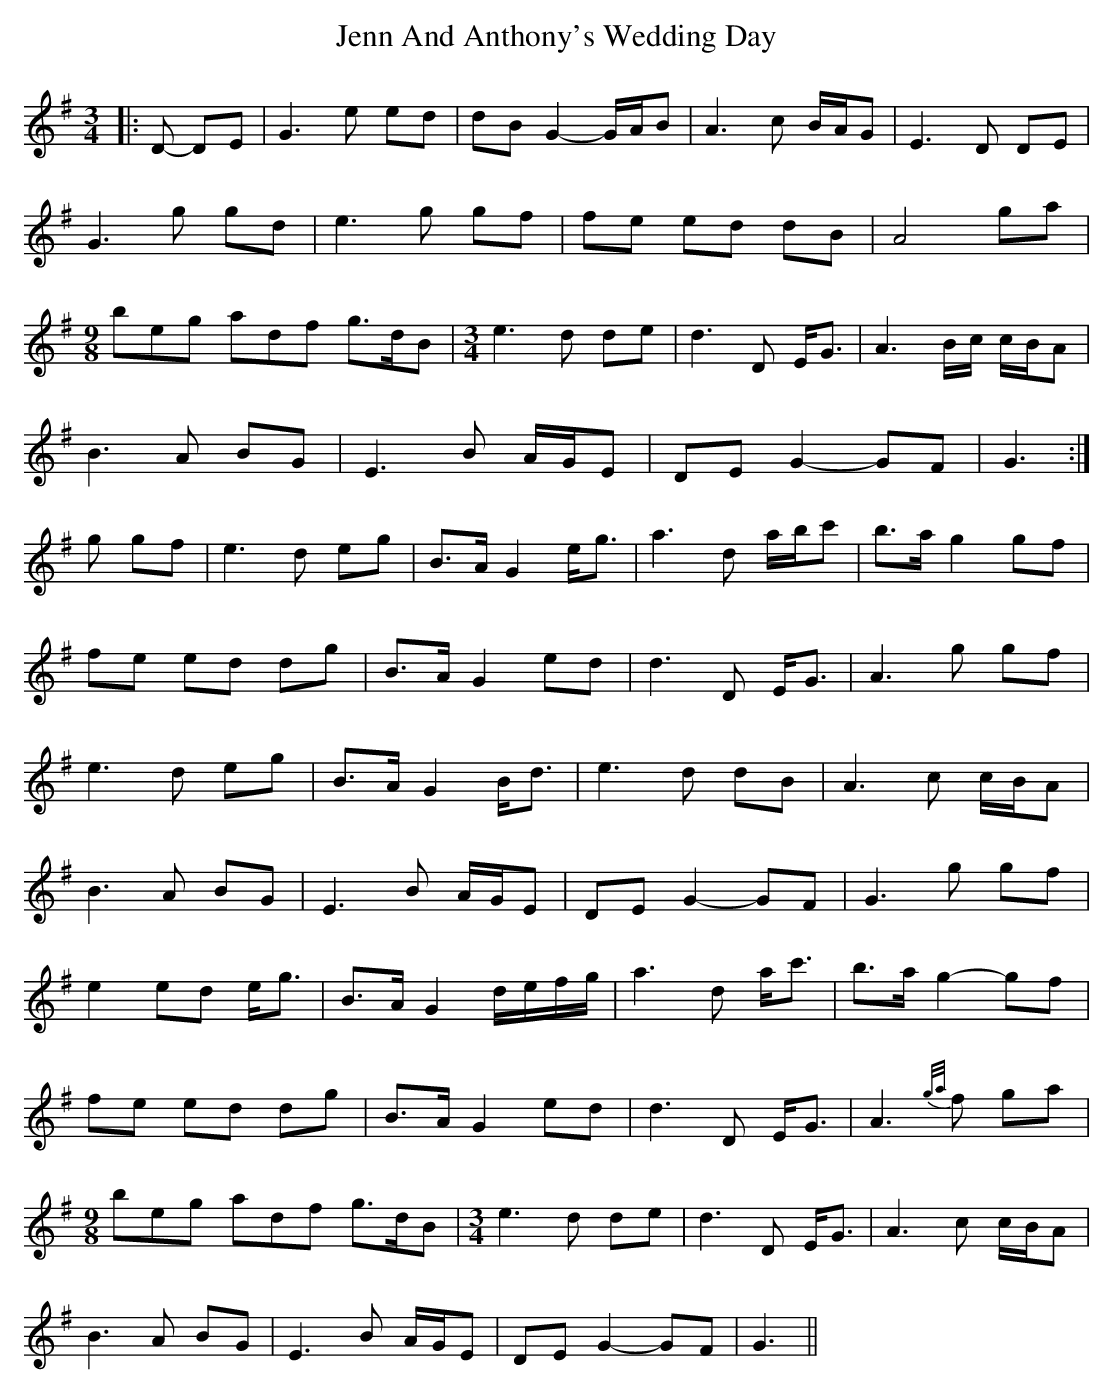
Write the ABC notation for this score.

X:1
T: Jenn And Anthony's Wedding Day
M: 3/4
L: 1/8
K: Gmaj
|:D- DE|G3 e ed|dB G2- G/A/B|A3 c B/A/G|E3 D DE|
G3 g gd|e3 g gf|fe ed dB|A4 ga|
[M:9/8] beg adf g>dB|[M:3/4] e3 d de|d3 D E<G|A3 B/c/ c/B/A|
B3 A BG|E3 B A/G/E|DE G2- GF|G3:|
g gf|e3 d eg|B>A G2 e<g|a3 d a/b/c'|b>a g2 gf|
fe ed dg|B>A G2 ed|d3 D E<G|A3 g gf|
e3 d eg|B>A G2 B<d|e3 d dB|A3 c c/B/A|
B3 A BG|E3 B A/G/E|DE G2- GF|G3 g gf|
e2 ed e<g|B>A G2 d/e/f/g/|a3 d a<c'|b>a g2- gf|
fe ed dg|B>A G2 ed|d3 D E<G|A3 {g/a/}f ga|
[M:9/8] beg adf g>dB|[M:3/4] e3 d de|d3 D E<G|A3 c c/B/A|
B3 A BG|E3 B A/G/E|DE G2- GF|G3||
